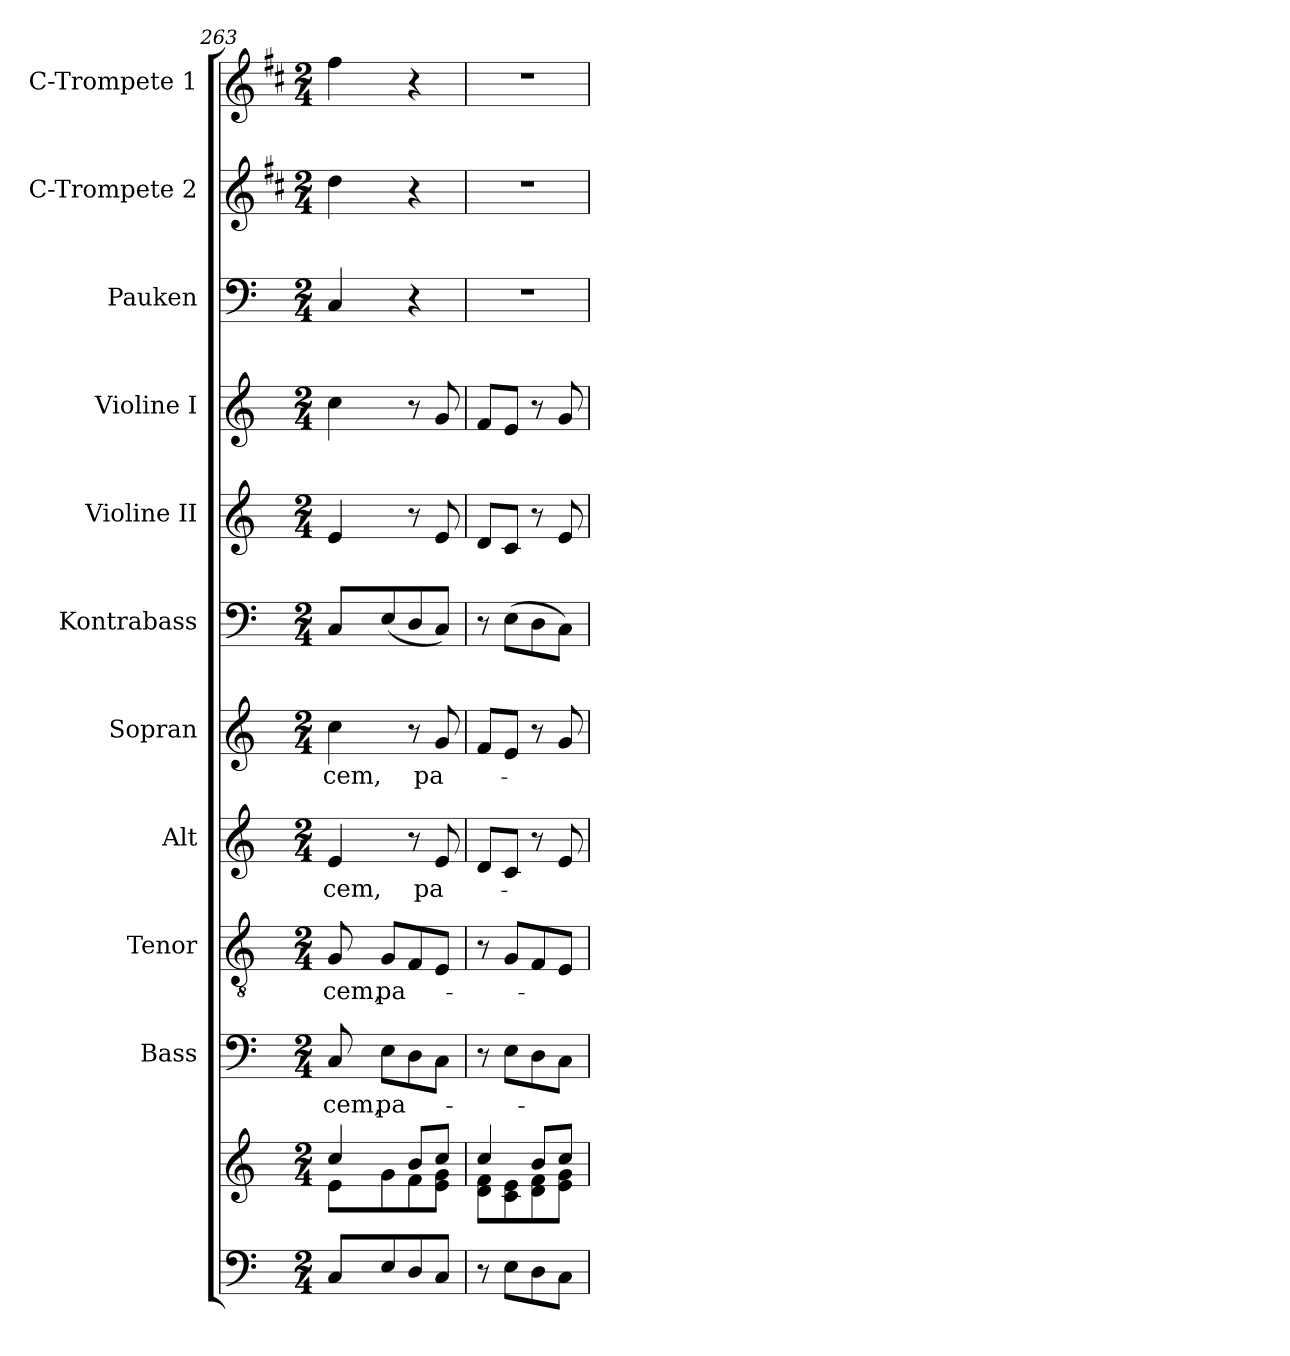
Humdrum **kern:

**kern	**kern	**kern	**text	**kern	**text	**kern	**text	**kern	**text	**kern	**kern	**kern	**kern	**kern	**kern
*part11	*part11	*part10	*part10	*part9	*part9	*part8	*part8	*part7	*part7	*part6	*part5	*part4	*part3	*part2	*part1
*staff12	*staff11	*staff10	*staff10	*staff9	*staff9	*staff8	*staff8	*staff7	*staff7	*staff6	*staff5	*staff4	*staff3	*staff2	*staff1
*	*	*I"Bass	*	*I"Tenor	*	*I"Alt	*	*I"Sopran	*	*I"Kontrabass	*I"Violine II	*I"Violine I	*I"Pauken	*I"C-Trompete 2	*I"C-Trompete 1
*	*	*I'B.	*	*I'T.	*	*I'A.	*	*I'S.	*	*I'Kb.	*I'Vl. II	*I'Vl. I	*I'Pk.	*I'C Trp. 2	*I'C Trp. 1
*clefF4	*clefG2	*clefF4	*	*clefGv2	*	*clefG2	*	*clefG2	*	*clefF4	*clefG2	*clefG2	*clefF4	*clefG2	*clefG2
*	*	*	*	*	*	*	*	*	*	*ITrd7c12	*	*	*	*ITrd1c2	*ITrd1c2
*k[]	*k[]	*k[]	*	*k[]	*	*k[]	*	*k[]	*	*k[]	*k[]	*k[]	*k[]	*k[]	*k[]
*C:	*C:	*C:	*	*C:	*	*C:	*	*C:	*	*C:	*C:	*C:	*C:	*C:	*C:
*M2/4	*M2/4	*M2/4	*	*M2/4	*	*M2/4	*	*M2/4	*	*M2/4	*M2/4	*M2/4	*M2/4	*M2/4	*M2/4
=263	=263	=263	=263	=263	=263	=263	=263	=263	=263	=263	=263	=263	=263	=263	=263
*	*^	*	*	*	*	*	*	*	*	*	*	*	*	*	*
!	!	!	!	!LO:LY:b	!	!LO:LY:b	!	!LO:LY:b	!	!LO:LY:b	!	!	!	!	!	!
8C/L	4cc/	8e\L	8C/	-cem,	8G/	-cem,	4e/	-cem,	4cc\	-cem,	8CC/L	4e/	4cc\	4C/	4cc\	4ee\
!	!	!	!	!LO:LY:b	!	!LO:LY:b	!	!	!	!	!	!	!	!	!	!
8E/	.	8g\	8E\L	pa-	8G/L	pa-	.	.	.	.	(<8EE/	.	.	.	.	.
8D/	8b/L	8f\	8D\	.	8F/	.	8r	.	8r	.	8DD/	8r	8r	4r	4r	4r
!	!	!	!	!	!	!	!	!LO:LY:b	!	!LO:LY:b	!	!	!	!	!	!
8C/J	8cc/J	8e\ 8g\J	8C\J	.	8E/J	.	8e/	pa-	8g/	pa-	8CC/J)	8e/	8g/	.	.	.
=264	=264	=264	=264	=264	=264	=264	=264	=264	=264	=264	=264	=264	=264	=264	=264	=264
8r	4cc/	8d\ 8f\L	8r	.	8r	.	8d/L	.	8f/L	.	8r	8d/L	8f/L	2r	2r	2r
8E\L	.	8c\ 8e\	8E\L	.	8G/L	.	8c/J	.	8e/J	.	(>8EE\L	8c/J	8e/J	.	.	.
8D\	8b/L	8d\ 8f\	8D\	.	8F/	.	8r	.	8r	.	8DD\	8r	8r	.	.	.
8C\J	8cc/J	8e\ 8g\J	8C\J	.	8E/J	.	8e/	.	8g/	.	8CC\J)	8e/	8g/	.	.	.
*	*v	*v	*	*	*	*	*	*	*	*	*	*	*	*	*	*
=	=	=	=	=	=	=	=	=	=	=	=	=	=	=	=
*-	*-	*-	*-	*-	*-	*-	*-	*-	*-	*-	*-	*-	*-	*-	*-
